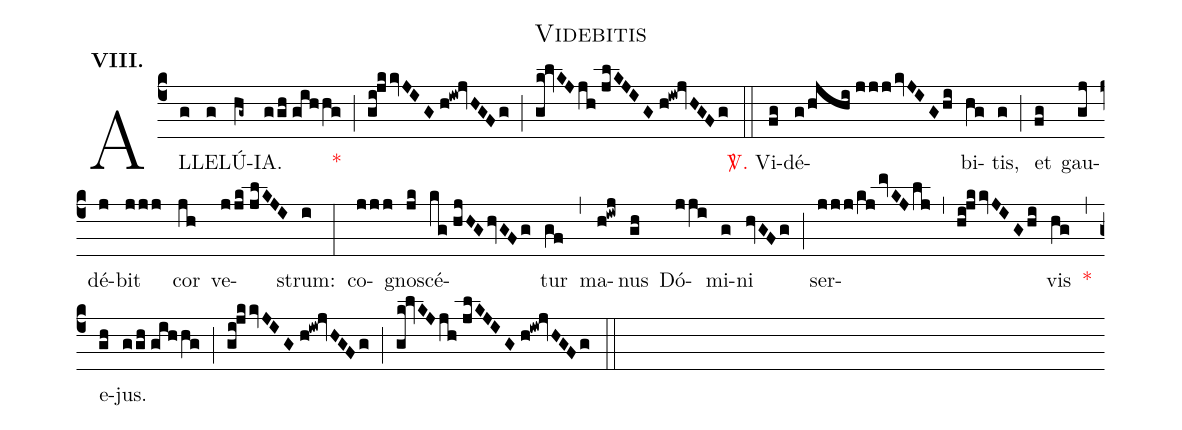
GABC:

name:Videbitis;
mode:VIII.;
office-part:Alleluia;
%%
(c4) AL(g)LE(g)LÚ(hg~)IA.(ggh//gihhg) <v>\red{*}</v>(;) (gi!jkkvJIG//h!iw!jvHGFg) (;) (gk!lvKJ/jh//jlKJIG//h!iw!jvHGF/g) (::) <v>\red{\Vbar.}</v> Vi(fg)dé(g/hjhi//jjj/kvJIG/hi)bi(hg)tis,(g) (;) et(fg) gau(gj)dé(j)bit(jjj) cor(jh) ve(jjk//jlKJI)strum:(i) (:) co(jjj)gno(jk)scé(kg//hjHG/hvGFg)tur(gf) (,) ma(h!iwj)nus(gh) Dó(jji)mi(g)ni(hvGFg) (;) ser(jjj/kj/mvKJ/lj,hi!jkkvJIG/hi)vis(hg) <v>\red{*}</v>(,) e(gh)jus.(ggh//gihhg) (;) (gi!jkkvJIG//h!iw!jvHGFg) (;) (gk!lvKJ/jh//jlKJIG//h!iw!jvHGFg) (::)
